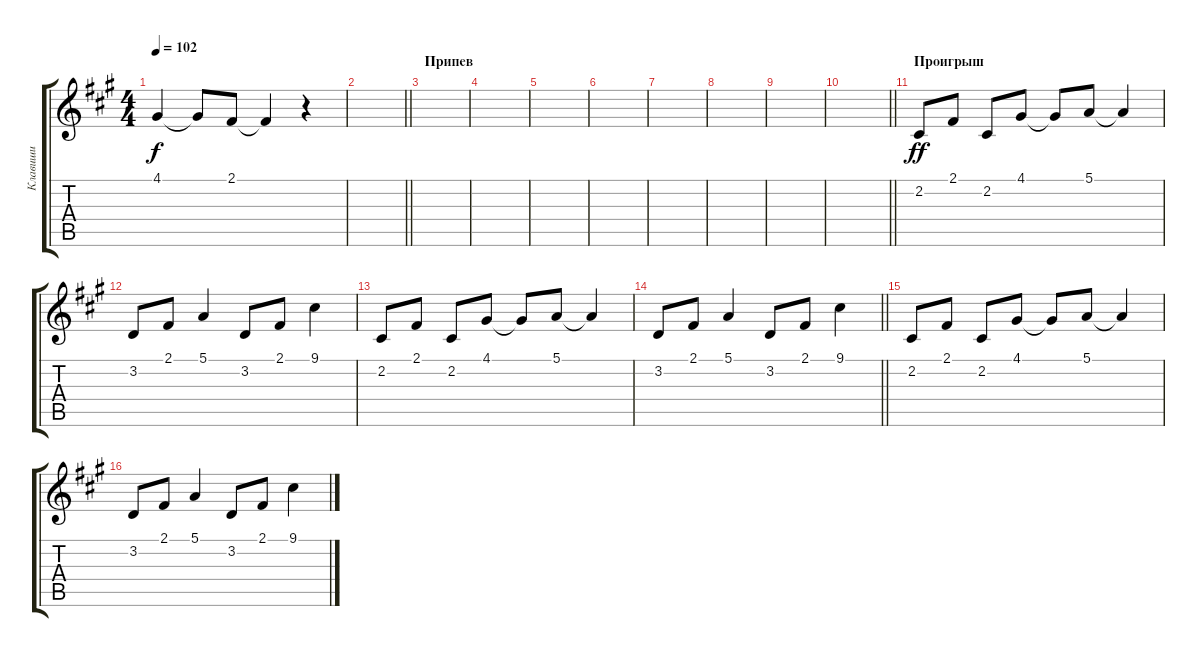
\track ("Клавиши" "Клавиши") {instrument electricpiano2}
\staff {score tabs}
\tuning (E4 B3 G3 D3 A2 E2) {hide}
\ts (4 4)
\tempo 102
\clef g2
\ks f#minor
4.1.4{dy f} 4.1{t}.8 2.1.8 2.1{t}.4 r.4 |
\barLineRight lightlight
|
\section ("" "Припев")
|
|
|
|
|
|
|
\barLineRight lightlight
|
\section ("" "Проигрыш")
2.2.8{dy ff} 2.1.8 2.2.8 4.1.8 4.1{t}.8 5.1.8 5.1{t}.4 |
3.2.8 2.1.8 5.1.4 3.2.8 2.1.8 9.1.4 |
2.2.8 2.1.8 2.2.8 4.1.8 4.1{t}.8 5.1.8 5.1{t}.4 |
\barLineRight lightlight
3.2.8 2.1.8 5.1.4 3.2.8 2.1.8 9.1.4 |
2.2.8 2.1.8 2.2.8 4.1.8 4.1{t}.8 5.1.8 5.1{t}.4 |
3.2.8 2.1.8 5.1.4 3.2.8 2.1.8 9.1.4
